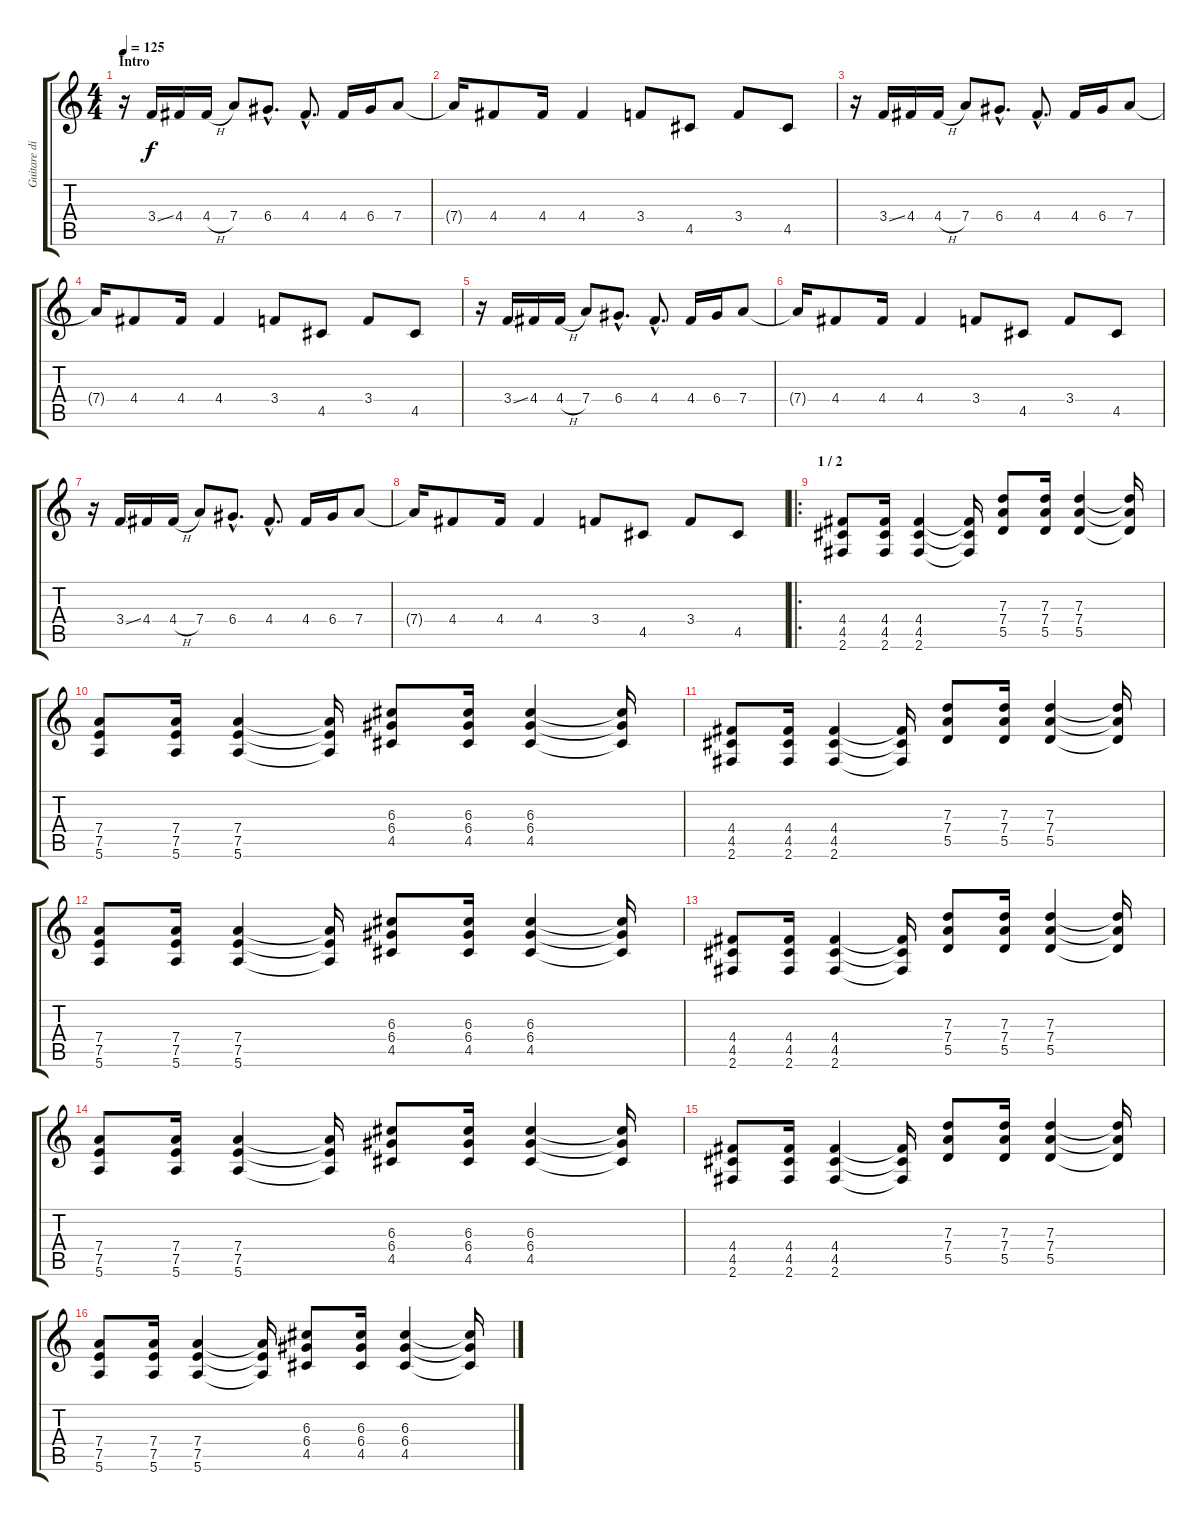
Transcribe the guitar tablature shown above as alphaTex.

\track ("Guitare disto 1" "Guitare di") {instrument distortionguitar}
\staff {score tabs}
\tuning (E4 B3 G3 D3 A2 E2) {hide}
\ts (4 4)
\section ("" "Intro")
\tempo 125
\clef g2
\ks c
r.16{dy f instrument distortionguitar} 3.4{ss}.16 4.4.16 4.4{h}.16 7.4.8 6.4{hac}.8{d} 4.4{hac}.8{d} 4.4.16 6.4.16 7.4.8 |
7.4{t}.16 4.4.8 4.4.16 4.4.4 3.4.8 4.5.8 3.4.8 4.5.8 |
r.16 3.4{ss}.16 4.4.16 4.4{h}.16 7.4.8 6.4{hac}.8{d} 4.4{hac}.8{d} 4.4.16 6.4.16 7.4.8 |
7.4{t}.16 4.4.8 4.4.16 4.4.4 3.4.8 4.5.8 3.4.8 4.5.8 |
r.16 3.4{ss}.16 4.4.16 4.4{h}.16 7.4.8 6.4{hac}.8{d} 4.4{hac}.8{d} 4.4.16 6.4.16 7.4.8 |
7.4{t}.16 4.4.8 4.4.16 4.4.4 3.4.8 4.5.8 3.4.8 4.5.8 |
r.16 3.4{ss}.16 4.4.16 4.4{h}.16 7.4.8 6.4{hac}.8{d} 4.4{hac}.8{d} 4.4.16 6.4.16 7.4.8 |
7.4{t}.16 4.4.8 4.4.16 4.4.4 3.4.8 4.5.8 3.4.8 4.5.8 |
\ro
\section ("" " 1 / 2")
(4.4 4.5 2.6).8 (4.4 4.5 2.6).16 (4.4 4.5 2.6).4 (4.4{t} 4.5{t} 2.6{t}).16 (7.3 7.4 5.5).8 (7.3 7.4 5.5).16 (7.3 7.4 5.5).4 (7.3{t} 7.4{t} 5.5{t}).16 |
(7.4 7.5 5.6).8 (7.4 7.5 5.6).16 (7.4 7.5 5.6).4 (7.4{t} 7.5{t} 5.6{t}).16 (6.3 6.4 4.5).8 (6.3 6.4 4.5).16 (6.3 6.4 4.5).4 (6.3{t} 6.4{t} 4.5{t}).16 |
(4.4 4.5 2.6).8 (4.4 4.5 2.6).16 (4.4 4.5 2.6).4 (4.4{t} 4.5{t} 2.6{t}).16 (7.3 7.4 5.5).8 (7.3 7.4 5.5).16 (7.3 7.4 5.5).4 (7.3{t} 7.4{t} 5.5{t}).16 |
(7.4 7.5 5.6).8 (7.4 7.5 5.6).16 (7.4 7.5 5.6).4 (7.4{t} 7.5{t} 5.6{t}).16 (6.3 6.4 4.5).8 (6.3 6.4 4.5).16 (6.3 6.4 4.5).4 (6.3{t} 6.4{t} 4.5{t}).16 |
(4.4 4.5 2.6).8 (4.4 4.5 2.6).16 (4.4 4.5 2.6).4 (4.4{t} 4.5{t} 2.6{t}).16 (7.3 7.4 5.5).8 (7.3 7.4 5.5).16 (7.3 7.4 5.5).4 (7.3{t} 7.4{t} 5.5{t}).16 |
(7.4 7.5 5.6).8 (7.4 7.5 5.6).16 (7.4 7.5 5.6).4 (7.4{t} 7.5{t} 5.6{t}).16 (6.3 6.4 4.5).8 (6.3 6.4 4.5).16 (6.3 6.4 4.5).4 (6.3{t} 6.4{t} 4.5{t}).16 |
(4.4 4.5 2.6).8 (4.4 4.5 2.6).16 (4.4 4.5 2.6).4 (4.4{t} 4.5{t} 2.6{t}).16 (7.3 7.4 5.5).8 (7.3 7.4 5.5).16 (7.3 7.4 5.5).4 (7.3{t} 7.4{t} 5.5{t}).16 |
(7.4 7.5 5.6).8 (7.4 7.5 5.6).16 (7.4 7.5 5.6).4 (7.4{t} 7.5{t} 5.6{t}).16 (6.3 6.4 4.5).8 (6.3 6.4 4.5).16 (6.3 6.4 4.5).4 (6.3{t} 6.4{t} 4.5{t}).16
